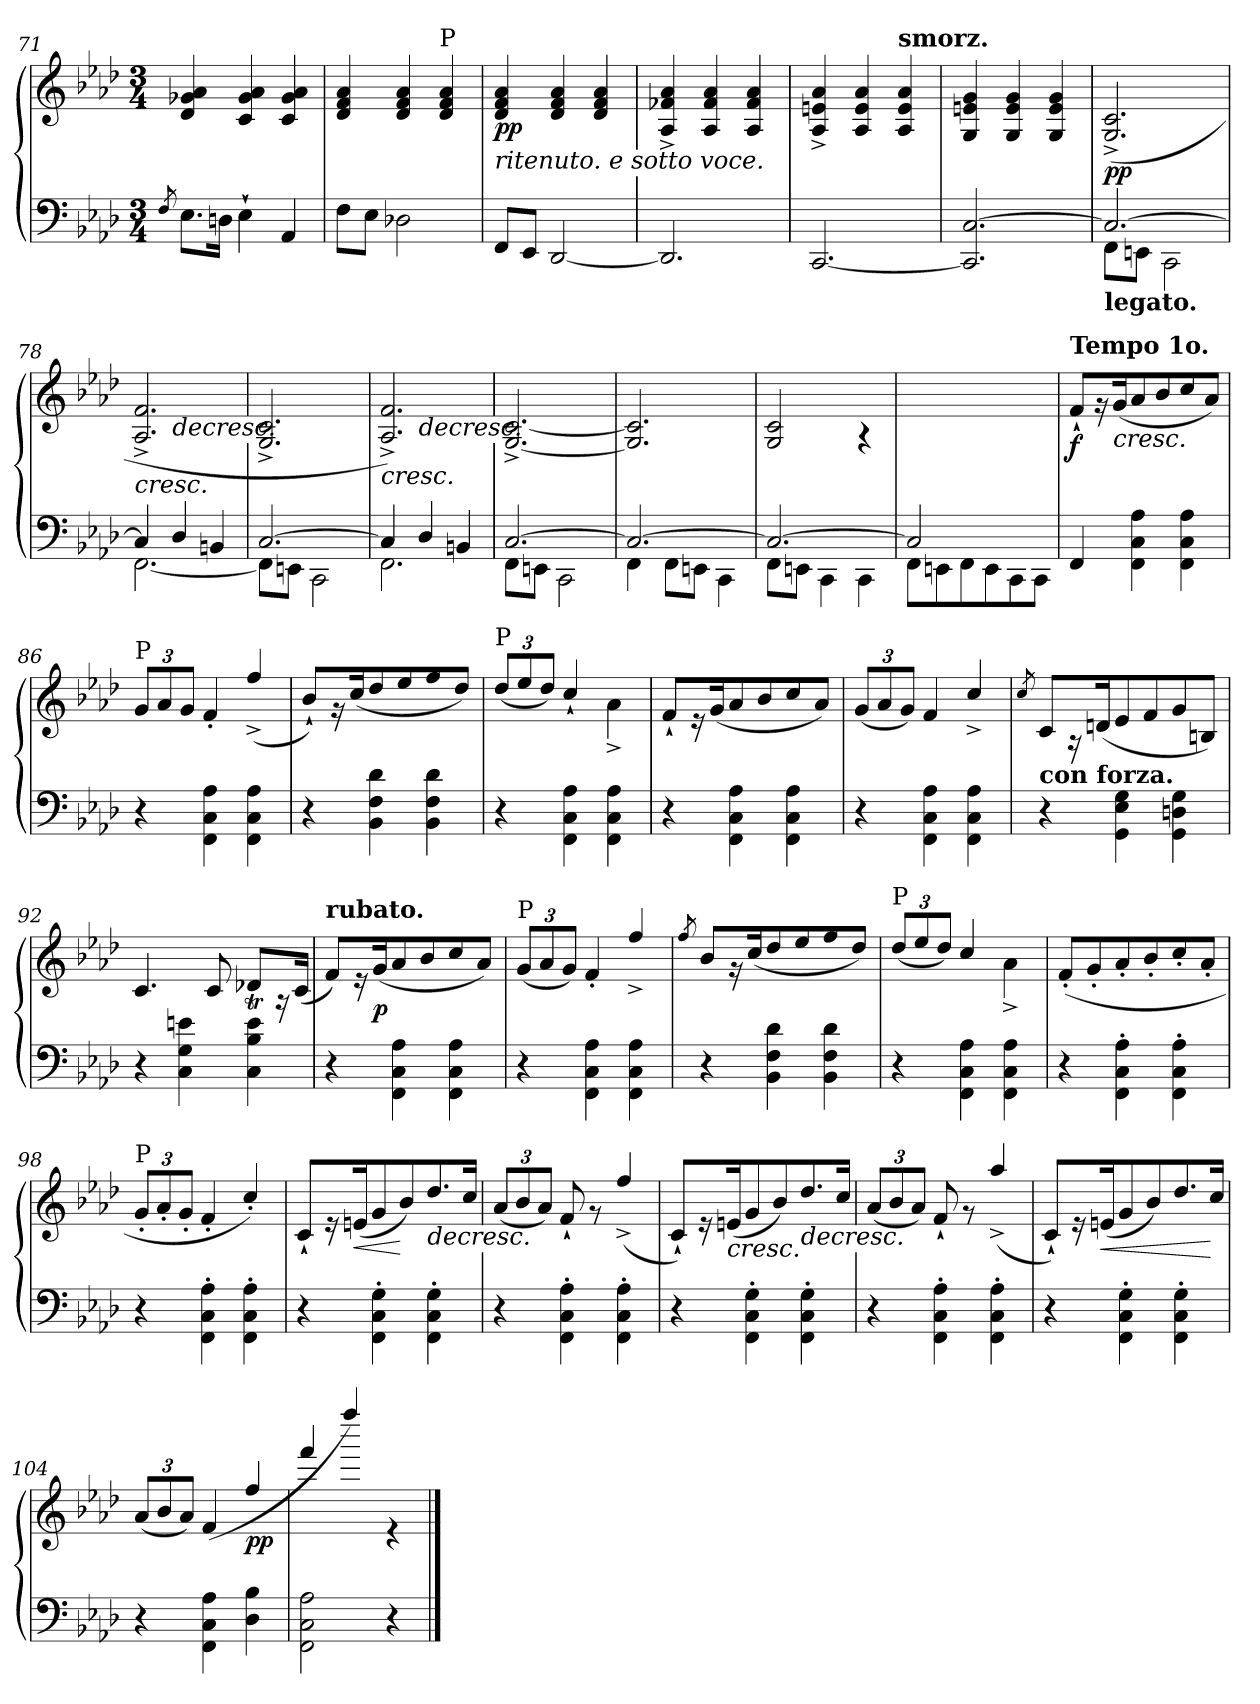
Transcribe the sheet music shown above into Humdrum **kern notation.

**kern	**kern	**dynam
*part1	*part1	*part1
*staff2	*staff1	*staff1/2
*clefF4	*clefG2	*
*k[b-e-a-d-]	*k[b-e-a-d-]	*
*f:	*f:	*
*M3/4	*M3/4	*
=71	=71	=71
8qF/	.	.
*	*^	*
8.E-\L	2.ryy	4d-/ 4g-X/ 4a-/	.
16Dn\Jk	.	.	.
4E-`\	.	4c/ 4g-/ 4a-/	.
4AA-/	.	4c/ 4g-/ 4a-/	.
=72	=72	=72	=72
8F\L	2.ryy	4d-/ 4f/ 4a-/	.
8E-\J	.	.	.
2D-X\	.	4d-/ 4f/ 4a-/	.
!	!	!LO:TX:a:t=P	!
.	.	4d-/ 4f/ 4a-/	.
=73	=73	=73	=73
!	!LO:TX:b:i:t=ritenuto. e sotto voce.	!	!
!	!	!	!LO:DY:b
8FF/L	2.ryy	4d-/ 4f/ 4a-/	pp
8EE-/J	.	.	.
[2DD-/	.	4d-/ 4f/ 4a-/	.
.	.	4d-/ 4f/ 4a-/	.
!!LO:LB:g=z	!!
=74	=74	=74	=74
2.DD-/]	2.ryy	4A-/^ 4f-X/^ 4a-/^	.
.	.	4A-/ 4f-/ 4a-/	.
.	.	4A-/ 4f-/ 4a-/	.
=75	=75	=75	=75
[2.CC/	2.ryy	4A-/^ 4en/^ 4a-/^	.
.	.	4A-/ 4e/ 4a-/	.
!	!	!LO:TX:a:B:t=smorz.	!
.	.	4A-/ 4e/ 4a-/	.
=76	=76	=76	=76
2.CC/] [2.C/	2.ryy	4G/ 4en/ 4g/	.
.	.	4G/ 4e/ 4g/	.
.	.	4G/ 4e/ 4g/	.
=77	=77	=77	=77
*^	*	*	*
!LO:TX:b:B:t=legato.	!	!	!	!
!	!	!	!	!LO:DY:b
2.C/_	8FF\L	2.ryy	(>2.G/^ 2.c/^	pp
.	8EEn\J	.	.	.
.	2CC\	.	.	.
*	*	*v	*v	*
=78	=78	=78	=78
!	!	!	!LO:HP:b
*	*	*^	*
*	*	*	*^	*
*	*	*	*	*^	*
4C/]	[2.FF\	4ryy	2ryy	2.A-/^ 2.f/^	4ryy	<
!	!	!	!	!	!	!LO:HP:b
4D-/	.	4ryy	.	.	4ryy	>
4BBn/	.	4ryy	4ryy	.	4ryy	[
*	*	*	*v	*v	*v	*
=79	=79	=79	=79	=79
[2.C/	8FF\L]	2.ryy	2.G/^ 2.c/^	.
.	8EEn\J	.	.	.
.	2CC\	.	.	.
*	*	*v	*v	*
=80	=80	=80	=80
!	!	!	!LO:HP:b
*	*	*^	*
*	*	*	*^	*
*	*	*	*	*^	*
4C/]	2.FF\	4ryy	2ryy	2.A-/^ 2.f/^)	4ryy	<
!	!	!	!	!	!	!LO:HP:n=1:b
4D-/	.	4ryy	.	.	4ryy	] >
4BBn/	.	4ryy	4ryy	.	4ryy	[
*	*	*	*v	*v	*v	*
=81	=81	=81	=81	=81
[2.C/	8FF\L	2.ryy	[2.G/^ [2.c/^	.
.	8EEn\J	.	.	.
.	2CC\	.	.	.
=82	=82	=82	=82	=82
2.C/_	4FF\	2.ryy	2.G/] 2.c/]	.
.	8FF\L	.	.	.
.	8EEn\J	.	.	.
.	4CC\	.	.	.
!!LO:LB:g=z	!!
=83	=83	=83	=83	=83
2.C/_	8FF\L	2.ryy	2G/ 2c/	.
.	8EEn\J	.	.	.
.	4CC\	.	.	.
.	4CC\	.	4r	.
=84	=84	=84	=84	=84
2C/]	8FF\L	2.ryy	2.ryy	.
.	8EEn\	.	.	.
.	8FF\	.	.	.
.	8EE\	.	.	.
4ryy	8CC\	.	.	.
.	8CC\J	.	.	.
=85	=85	=85	=85	=85
!	!	!LO:TX:a:B:t=Tempo 1o.	!	!
!	!	!	!	!LO:DY:b
*v	*v	*	*	*
4FF/	2.ryy	8f`/L	f
.	.	16r	.
!	!	!	!LO:HP:b
.	.	(<16g/K	<
4FF\ 4C\ 4A-\	.	8a-/	.
.	.	8b-/	.
4FF\ 4C\ 4A-\	.	8cc/	.
.	.	8a-/J)	]
=86	=86	=86	=86
*	*	*Xbrackettup	*
!	!LO:TX:a:t=P	!	!
4r	2.ryy	12g/L	.
.	.	12a-/	.
.	.	12g/J	.
4FF\ 4C\ 4A-\	.	4f'/	.
4FF\ 4C\ 4A-\	.	(>4ff^/	.
=87	=87	=87	=87
4r	2.ryy	8b-`/L)	.
.	.	16r	.
.	.	(>16cc/K	.
4BB-\ 4F\ 4d-\	.	8dd-/	.
.	.	8ee-/	.
4BB-\ 4F\ 4d-\	.	8ff/	.
.	.	8dd-/J)	.
=88	=88	=88	=88
!	!LO:TX:a:t=P	!	!
4r	2.ryy	(>12dd-/L	.
.	.	12ee-/	.
.	.	12dd-/J)	.
4FF\ 4C\ 4A-\	.	4cc`/	.
4FF\ 4C\ 4A-\	.	4a-^\	.
!!LO:LB:g=z	!!
=89	=89	=89	=89
4r	2.ryy	8f`/L	.
.	.	16r	.
.	.	(<16g/K	.
4FF\ 4C\ 4A-\	.	8a-/	.
.	.	8b-/	.
4FF\ 4C\ 4A-\	.	8cc/	.
.	.	8a-/J)	.
=90	=90	=90	=90
4r	2.ryy	(>12g/L	.
.	.	12a-/	.
.	.	12g/J)	.
4FF\ 4C\ 4A-\	.	4f/	.
4FF\ 4C\ 4A-\	.	4cc^/	.
=91	=91	=91	=91
.	.	8qcc/	.
!	!LO:TX:b:B:t=con forza.	!	!
4r	2.ryy	8c/L	.
.	.	16r	.
.	.	(<16dn/K	.
4GG\ 4E-\ 4G\	.	8e-/	.
.	.	8f/	.
4GG\ 4Dn\ 4G\	.	8g/	.
.	.	8Bn/J)	.
=92	=92	=92	=92
4r	2.ryy	4.c/	.
4C\ 4G\ 4en\	.	.	.
.	.	8c/	.
4C\ 4B-\ 4e\	.	8d-XT/L	.
.	.	16r	.
.	.	(<16c/Jk	.
=93	=93	=93	=93
!	!LO:TX:a:B:t=rubato.	!	!
4r	2.ryy	8f/L)	.
.	.	16r	.
!	!	!	!LO:DY:b
.	.	(<16g/K	p
4FF\ 4C\ 4A-\	.	8a-/	.
.	.	8b-/	.
4FF\ 4C\ 4A-\	.	8cc/	.
.	.	8a-/J)	.
=94	=94	=94	=94
!	!LO:TX:a:t=P	!	!
4r	2.ryy	(>12g/L	.
.	.	12a-/	.
.	.	12g/J)	.
4FF\ 4C\ 4A-\	.	4f'/	.
4FF\ 4C\ 4A-\	.	4ff^/	.
!!LO:LB:g=z	!!
=95	=95	=95	=95
.	.	8qff/	.
4r	2.ryy	8b-/L	.
.	.	16r	.
.	.	(>16cc/K	.
4BB-\ 4F\ 4d-\	.	8dd-/	.
.	.	8ee-/	.
4BB-\ 4F\ 4d-\	.	8ff/	.
.	.	8dd-/J)	.
=96	=96	=96	=96
!	!LO:TX:a:t=P	!	!
4r	2.ryy	(>12dd-/L	.
.	.	12ee-/	.
.	.	12dd-/J)	.
4FF\ 4C\ 4A-\	.	4cc/	.
4FF\ 4C\ 4A-\	.	4a-^\	.
=97	=97	=97	=97
4r	2.ryy	(<8f'/L	.
.	.	8g'/	.
4FF\' 4C\' 4A-\'	.	8a-'/	.
.	.	8b-'/	.
4FF\' 4C\' 4A-\'	.	8cc'/	.
.	.	8a-'/J	.
=98	=98	=98	=98
!	!LO:TX:a:t=P	!	!
4r	2.ryy	12g'/L	.
.	.	12a-'/	.
.	.	12g'/J	.
4FF\' 4C\' 4A-\'	.	4f'/	.
4FF\' 4C\' 4A-\'	.	4cc'/)	.
=99	=99	=99	=99
4r	2.ryy	8c`/L	.
.	.	16r	.
!	!	!	!LO:HP:b
.	.	(<16en/K	<
4FF\' 4C\' 4G\'	.	8g/	.
.	.	8b-/)	[
!	!	!	!LO:HP:b
4FF\' 4C\' 4G\'	.	8.dd-/	>
.	.	16cc/Jk	[
=100	=100	=100	=100
4r	2.ryy	(<12a-/L	.
.	.	12b-/	.
.	.	12a-/J)	.
4FF\' 4C\' 4A-\'	.	8f`/	.
.	.	8r	.
4FF\' 4C\' 4A-\'	.	(>4ff^/	.
!!LO:PB:g=z	!!
=101	=101	=101	=101
4r	2.ryy	8c`/L)	.
.	.	16r	.
!	!	!	!LO:HP:b
.	.	(<16en/K	<
4FF\' 4C\' 4G\'	.	8g/	.
.	.	8b-/)	]
!	!	!	!LO:HP:b
4FF\' 4C\' 4G\'	.	8.dd-/	>
.	.	16cc/Jk	[
=102	=102	=102	=102
4r	2.ryy	(<12a-/L	.
.	.	12b-/	.
.	.	12a-/J)	.
4FF\' 4C\' 4A-\'	.	8f`/	.
.	.	8r	.
4FF\' 4C\' 4A-\'	.	(>4aa-^/	.
=103	=103	=103	=103
4r	2.ryy	8c`/L)	.
.	.	16r	.
!	!	!	!LO:HP:b
.	.	(<16en/K	<
4FF\' 4C\' 4G\'	.	8g/	.
.	.	8b-/)	]
4FF\' 4C\' 4G\'	.	8.dd-/	.
.	.	16cc/Jk	[
=104	=104	=104	=104
4r	2.ryy	(<12a-/L	.
.	.	12b-/	.
.	.	12a-/J)	.
4FF\ 4C\ 4A-\	.	(>4f/	.
!	!	!	!LO:DY:b
4D-\ 4B-\	.	4ff/	pp
=105	=105	=105	=105
2FF\ 2C\ 2A-\	2.ryy	4fff/	.
.	.	4ffff/)	.
4r	.	4r	.
*	*v	*v	*
==	==	==
*-	*-	*-
